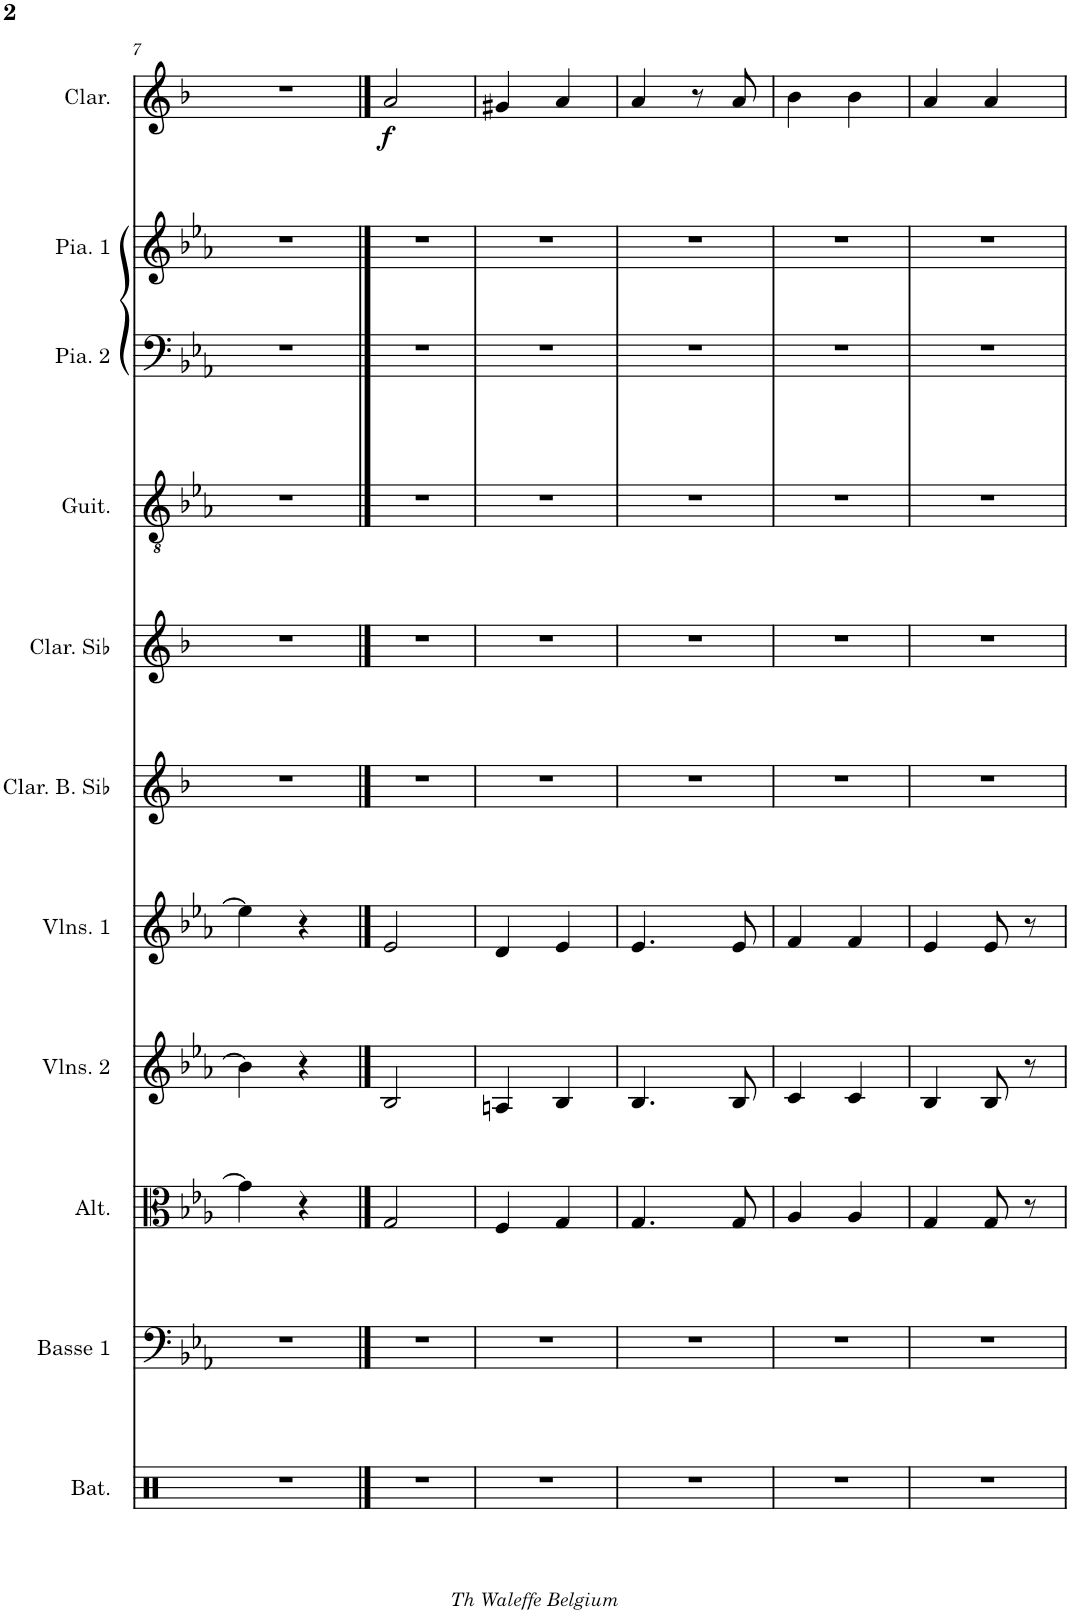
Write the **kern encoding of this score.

**kern	**kern	**kern	**kern	**kern	**kern	**kern	**kern	**kern	**kern	**kern	**dynam
*part11	*part10	*part9	*part8	*part7	*part6	*part5	*part4	*part3	*part2	*part1	*part1
*staff11	*staff10	*staff9	*staff8	*staff7	*staff6	*staff5	*staff4	*staff3	*staff2	*staff1	*staff1
*I"Batterie	*I"Basse acoustique 1	*I"Altos	*I"Violons 2	*I"Violons 1	*I"Clarinette Basse en Sib	*I"Clarinette en Sib	*I"Guitare classique	*I"Piano 2	*I"Piano 1	*I"Clarinette	*
*I'Bat.	*I'Basse 1	*I'Alt.	*I'Vlns. 2	*I'Vlns. 1	*I'Clar. B. Sib	*I'Clar. Sib	*I'Guit.	*I'Pia. 2	*I'Pia. 1	*I'Clar.	*
!!LO:PB:g=z
*clefX	*clefF4	*clefC3	*clefG2	*clefG2	*clefG2	*clefG2	*clefGv2	*clefF4	*clefG2	*clefG2	*
*	*Trd7c12	*	*	*	*Trd8c14	*Trd1c2	*	*	*	*Trd1c2	*
*k[b-e-a-]	*k[b-e-a-]	*k[b-e-a-]	*k[b-e-a-]	*k[b-e-a-]	*k[b-]	*k[b-]	*k[b-e-a-]	*k[b-e-a-]	*k[b-e-a-]	*k[b-]	*
*M2/4	*M2/4	*M2/4	*M2/4	*M2/4	*M2/4	*M2/4	*M2/4	*M2/4	*M2/4	*M2/4	*
=7	=7	=7	=7	=7	=7	=7	=7	=7	=7	=7	=7
2r	2r	4g\]	4b-\]	4ee-\]	2r	2r	2r	2r	2r	2r	.
.	.	4r	4r	4r	.	.	.	.	.	.	.
==8	==8	==8	==8	==8	==8	==8	==8	==8	==8	==8	==8
!	!	!	!	!	!	!	!	!	!	!	!LO:DY:b
2r	2r	2G/	2B-/	2e-/	2r	2r	2r	2r	2r	2a/	f
=9	=9	=9	=9	=9	=9	=9	=9	=9	=9	=9	=9
2r	2r	4F/	4An/	4d/	2r	2r	2r	2r	2r	4g#X/	.
.	.	4G/	4B-/	4e-/	.	.	.	.	.	4a/	.
=10	=10	=10	=10	=10	=10	=10	=10	=10	=10	=10	=10
2r	2r	4.G/	4.B-/	4.e-/	2r	2r	2r	2r	2r	4a/	.
.	.	.	.	.	.	.	.	.	.	8r	.
.	.	8G/	8B-/	8e-/	.	.	.	.	.	8a/	.
=11	=11	=11	=11	=11	=11	=11	=11	=11	=11	=11	=11
2r	2r	4A-/	4c/	4f/	2r	2r	2r	2r	2r	4b-\	.
.	.	4A-/	4c/	4f/	.	.	.	.	.	4b-\	.
=12	=12	=12	=12	=12	=12	=12	=12	=12	=12	=12	=12
2r	2r	4G/	4B-/	4e-/	2r	2r	2r	2r	2r	4a/	.
.	.	8G/	8B-/	8e-/	.	.	.	.	.	4a/	.
.	.	8r	8r	8r	.	.	.	.	.	.	.
=	=	=	=	=	=	=	=	=	=	=	=
*-	*-	*-	*-	*-	*-	*-	*-	*-	*-	*-	*-
